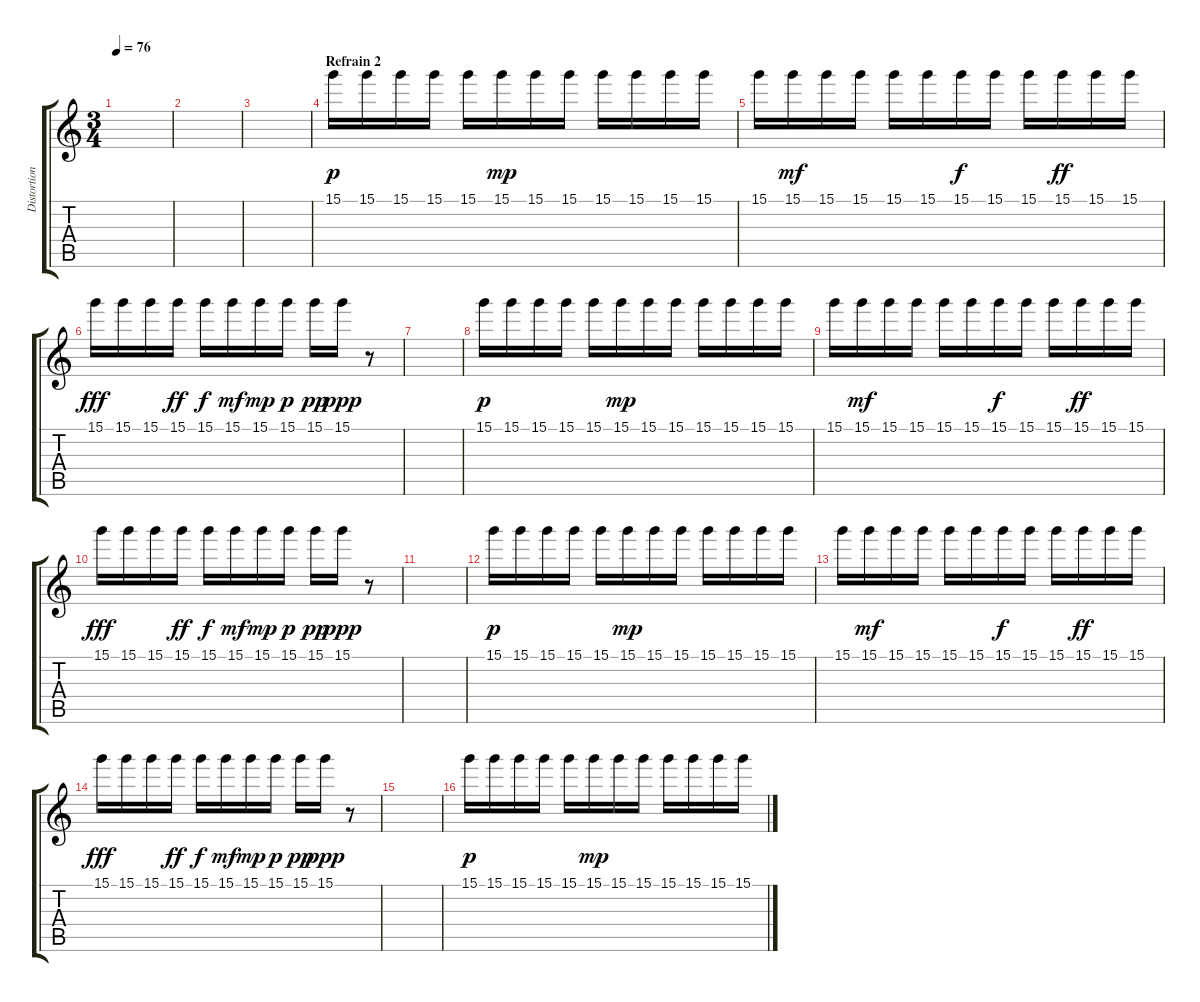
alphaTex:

\track ("Distortion guitar" "Distortion") {instrument distortionguitar}
\staff {score tabs}
\tuning (E4 B3 G3 D3 A2 E2) {hide}
\ts (3 4)
\tempo 76
\clef g2
\ks c
|
|
|
\section ("" "Refrain 2")
15.1.16{dy p} 15.1.16 15.1.16 15.1.16 15.1.16 15.1.16{dy mp} 15.1.16 15.1.16 15.1.16 15.1.16 15.1.16 15.1.16 |
15.1.16 15.1.16{dy mf} 15.1.16 15.1.16 15.1.16 15.1.16 15.1.16{dy f} 15.1.16 15.1.16 15.1.16{dy ff} 15.1.16 15.1.16 |
15.1.16{dy fff} 15.1.16 15.1.16 15.1.16{dy ff} 15.1.16{dy f} 15.1.16{dy mf} 15.1.16{dy mp} 15.1.16{dy p} 15.1.16{dy pp} 15.1.16{dy ppp} r.8 |
|
15.1.16{dy p} 15.1.16 15.1.16 15.1.16 15.1.16 15.1.16{dy mp} 15.1.16 15.1.16 15.1.16 15.1.16 15.1.16 15.1.16 |
15.1.16 15.1.16{dy mf} 15.1.16 15.1.16 15.1.16 15.1.16 15.1.16{dy f} 15.1.16 15.1.16 15.1.16{dy ff} 15.1.16 15.1.16 |
15.1.16{dy fff} 15.1.16 15.1.16 15.1.16{dy ff} 15.1.16{dy f} 15.1.16{dy mf} 15.1.16{dy mp} 15.1.16{dy p} 15.1.16{dy pp} 15.1.16{dy ppp} r.8 |
|
15.1.16{dy p} 15.1.16 15.1.16 15.1.16 15.1.16 15.1.16{dy mp} 15.1.16 15.1.16 15.1.16 15.1.16 15.1.16 15.1.16 |
15.1.16 15.1.16{dy mf} 15.1.16 15.1.16 15.1.16 15.1.16 15.1.16{dy f} 15.1.16 15.1.16 15.1.16{dy ff} 15.1.16 15.1.16 |
15.1.16{dy fff} 15.1.16 15.1.16 15.1.16{dy ff} 15.1.16{dy f} 15.1.16{dy mf} 15.1.16{dy mp} 15.1.16{dy p} 15.1.16{dy pp} 15.1.16{dy ppp} r.8 |
|
15.1.16{dy p} 15.1.16 15.1.16 15.1.16 15.1.16 15.1.16{dy mp} 15.1.16 15.1.16 15.1.16 15.1.16 15.1.16 15.1.16
